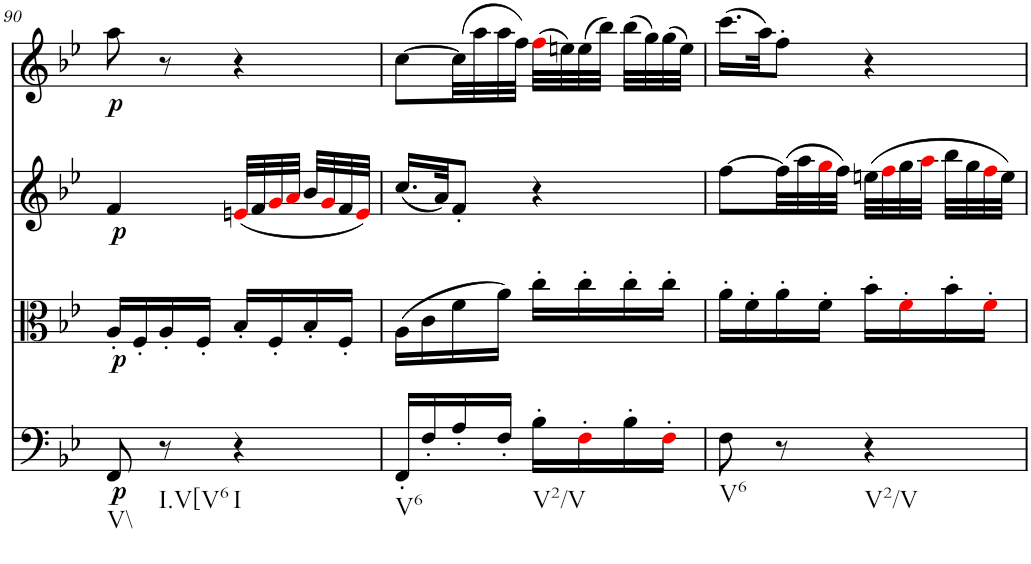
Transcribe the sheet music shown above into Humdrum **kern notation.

**kern	**dynam	**kern	**dynam	**kern	**dynam	**kern	**dynam
*part4	*part4	*part3	*part3	*part2	*part2	*part1	*part1
*staff4	*staff4	*staff3	*staff3	*staff2	*staff2	*staff1	*staff1
*I"Violoncello	*	*I"Viola	*	*I"Violin II	*	*I"Violin I	*
!!LO:PB:g=z
*clefF4	*	*clefC3	*	*clefG2	*	*clefG2	*
*k[b-e-]	*	*k[b-e-]	*	*k[b-e-]	*	*k[b-e-]	*
*M2/4	*	*M2/4	*	*M2/4	*	*M2/4	*
=90	=90	=90	=90	=90	=90	=90	=90
!LO:TX:b:t=V\\	!	!	!	!	!	!	!
!	!LO:DY:b	!	!LO:DY:b	!	!LO:DY:b	!	!LO:DY:b
8FF/	p	16A'/LL	p	4f/	p	8aa\	p
.	.	16F'/	.	.	.	.	.
!LO:TX:b:t=I.V[V6	!	!	!	!	!	!	!
8r	.	16A'/	.	.	.	8r	.
.	.	16F'/JJ	.	.	.	.	.
!LO:TX:b:t=I	!	!	!	!	!	!	!
4r	.	16B-'/LL	.	(32eni/LLL	.	4r	.
.	.	.	.	32f/	.	.	.
.	.	16F'/	.	32gi/	.	.	.
.	.	.	.	32ai/JJJ	.	.	.
.	.	16B-'/	.	32b-/LLL	.	.	.
.	.	.	.	32gi/	.	.	.
.	.	16F'/JJ	.	32f/	.	.	.
.	.	.	.	32ei/JJJ)	.	.	.
=91	=91	=91	=91	=91	=91	=91	=91
!LO:TX:b:t=V6	!	!	!	!	!	!	!
16FF'/LL	.	(16A\LL	.	(16.cc/LL	.	[8cc\L	.
16F'/	.	16c\	.	.	.	.	.
.	.	.	.	32a/JK)	.	.	.
16A'/	.	16f\	.	8f'/J	.	(32cc\LL]	.
.	.	.	.	.	.	32aa\	.
16F'/JJ	.	16a\JJ)	.	.	.	32aa\	.
.	.	.	.	.	.	32ff\JJJ)	.
!LO:TX:b:t=V2/V	!	!	!	!	!	!	!
16B-'\LL	.	16cc'\LL	.	4r	.	(32ffi\LLL	.
.	.	.	.	.	.	32een\)	.
16F'i\	.	16cc'\	.	.	.	(32ee\	.
.	.	.	.	.	.	32bb-\JJJ)	.
16B-'\	.	16cc'\	.	.	.	(32bb-\LLL	.
.	.	.	.	.	.	32gg\)	.
16F'i\JJ	.	16cc'\JJ	.	.	.	(32gg\	.
.	.	.	.	.	.	32ee\JJJ)	.
=92	=92	=92	=92	=92	=92	=92	=92
!LO:TX:b:t=V6	!	!	!	!	!	!	!
8F\	.	16a'\LL	.	[8ff\L	.	(16.ccc\LL	.
.	.	16f'\	.	.	.	.	.
.	.	.	.	.	.	32aa\JK)	.
8r	.	16a'\	.	(32ff\LL]	.	8ff'\J	.
.	.	.	.	32aa\	.	.	.
.	.	16f'\JJ	.	32ggi\	.	.	.
.	.	.	.	32ff\JJJ)	.	.	.
!LO:TX:b:t=V2/V	!	!	!	!	!	!	!
4r	.	16b-'\LL	.	(32een\LLL	.	4r	.
.	.	.	.	32ffi\	.	.	.
.	.	16f'i\	.	32gg\	.	.	.
.	.	.	.	32aai\JJJ	.	.	.
.	.	16b-'\	.	32bb-\LLL	.	.	.
.	.	.	.	32gg\	.	.	.
.	.	16f'i\JJ	.	32ffi\	.	.	.
.	.	.	.	32ee\JJJ)	.	.	.
=	=	=	=	=	=	=	=
*-	*-	*-	*-	*-	*-	*-	*-
